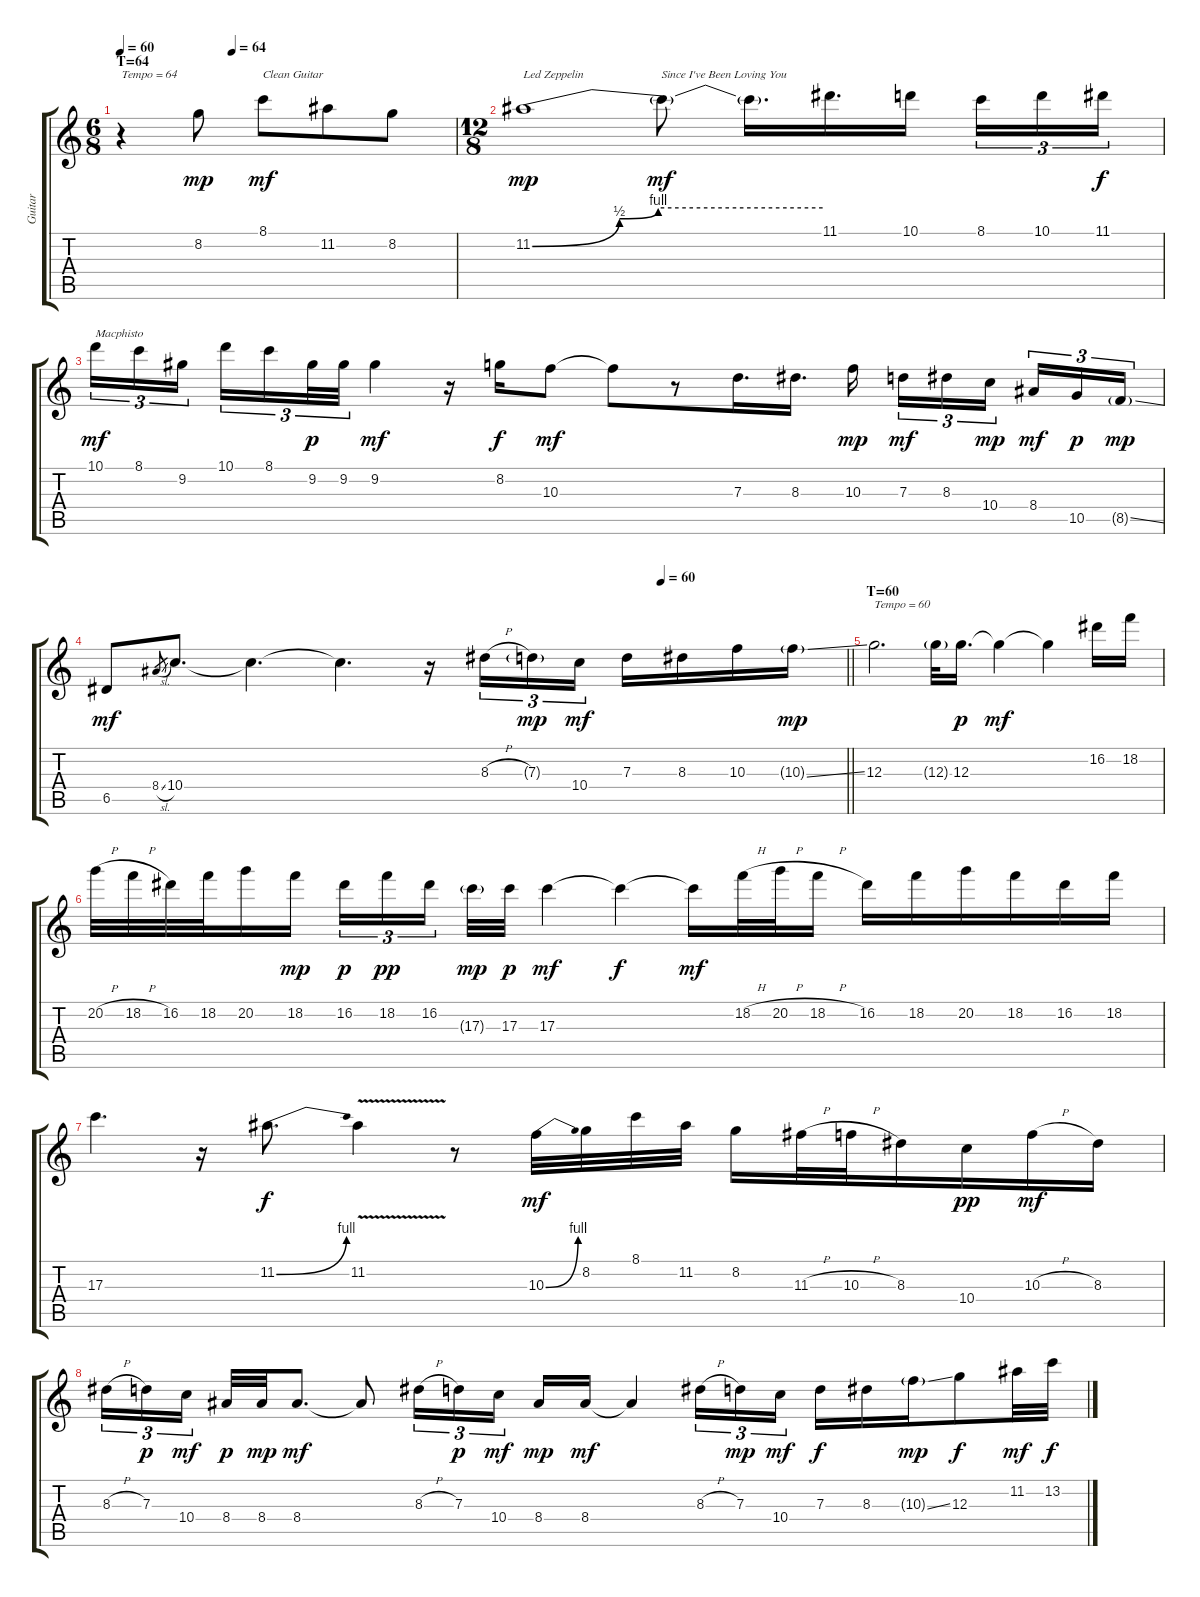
\track ("Guitar" "Guitar") {instrument distortionguitar}
\staff {score tabs}
\tuning (E4 B3 G3 D3 A2 E2) {hide}
\ts (6 8)
\section ("" "T=64")
\tempo 60
\tempo (64 0.3333333333333333)
\tempo 60
\clef g2
\ks c
r.4{txt "Tempo = 64" dy mp instrument distortionguitar} 8.2.8{instrument electricguitarclean} 8.1.8{txt "Clean Guitar" dy mf} 11.2.8 8.2.8 |
\ts (12 8)
11.2{be (custom 0 0 18 2 26 4 60 4)}.1{txt "Led Zeppelin" dy mp} 11.2{t}.8{txt "Since I've Been Loving You" dy mf} 11.2{t}.16{d} 11.1.16{d} 10.1.16{beam splitsecondary} 8.1.16{tu (3 2)} 10.1.16{tu (3 2)} 11.1.16{tu (3 2) dy f} |
10.1.16{tu (3 2) txt "Macphisto" dy mf} 8.1.16{tu (3 2)} 9.2.16{tu (3 2) beam splitsecondary} 10.1.16{tu (3 2)} 8.1.16{tu (3 2)} 9.2.32{tu (3 2) dy p} 9.2.32{tu (3 2)} 9.2.4{dy mf} r.16 8.2.16{dy f} 10.3.8{dy mf} 10.3{t}.8 r.8 7.3.16{d} 8.3.16{d} 10.3.16{dy mp beam splitsecondary} 7.3.16{tu (3 2) dy mf} 8.3.16{tu (3 2)} 10.4.16{tu (3 2) dy mp beam splitsecondary} 8.4.16{tu (3 2) dy mf} 10.5.16{tu (3 2) dy p} 8.5{ss g}.16{tu (3 2) dy mp} |
\tempo (60 0.75)
\barLineRight lightlight
6.5.8{dy mf} 8.4{sl}.8{gr} 10.4.8{d} 10.4{t}.4{d} 10.4{t}.4{d} r.16 8.3{h}.16{tu (3 2)} 7.3{g}.16{tu (3 2) dy mp} 10.4.16{tu (3 2) dy mf beam splitsecondary} 7.3.16 8.3.16 10.3.16 10.3{ss g}.16{dy mp} |
\section ("" "T=60")
12.3.2{d txt "Tempo = 60"} 12.3{g}.32 12.3.16{d dy p} 12.3{t}.4{dy mf} 12.3{t}.4 16.2.16 18.2.16 |
20.2{h}.32 18.2{h}.32 16.2.32 18.2.32 20.2.16 18.2.16{dy mp beam splitsecondary} 16.2.16{tu (3 2) dy p} 18.2.16{tu (3 2) dy pp} 16.2.16{tu (3 2)} 17.3{g}.32{dy mp} 17.3.32{dy p} 17.3.4{dy mf} 17.3{t}.4{dy f} 17.3{t}.16{dy mf} 18.2{h}.32 20.2{h}.32 18.2{h}.16 16.2.16 18.2.16 20.2.16 18.2.16 16.2.16 18.2.16 |
17.3.4{d} r.16 11.2{be (bend 0 0 60 4)}.8{d dy f} 11.2{v}.4 r.8 10.3{be (bend 0 0 60 4)}.32{dy mf} 8.2.32 8.1.32 11.2.32 8.2.16 11.3{h}.32 10.3{h}.32 8.3.16 10.4.16{dy pp} 10.3{h}.16{dy mf} 8.3.16 |
8.3{h}.16{tu (3 2)} 7.3.16{tu (3 2) dy p} 10.4.16{tu (3 2) dy mf beam splitsecondary} 8.4.32{dy p} 8.4.32{dy mp} 8.4.8{d dy mf} 8.4{t}.8 8.3{h}.16{tu (3 2)} 7.3.16{tu (3 2) dy p} 10.4.16{tu (3 2) dy mf beam splitsecondary} 8.4.16{dy mp} 8.4.16{dy mf} 8.4{t}.4 8.3{h}.16{tu (3 2)} 7.3.16{tu (3 2) dy mp} 10.4.16{tu (3 2) dy mf} 7.3.16{dy f} 8.3.16 10.3{ss g}.16{dy mp} 12.3.8{dy f} 11.2.32{dy mf} 13.2.32{dy f}
